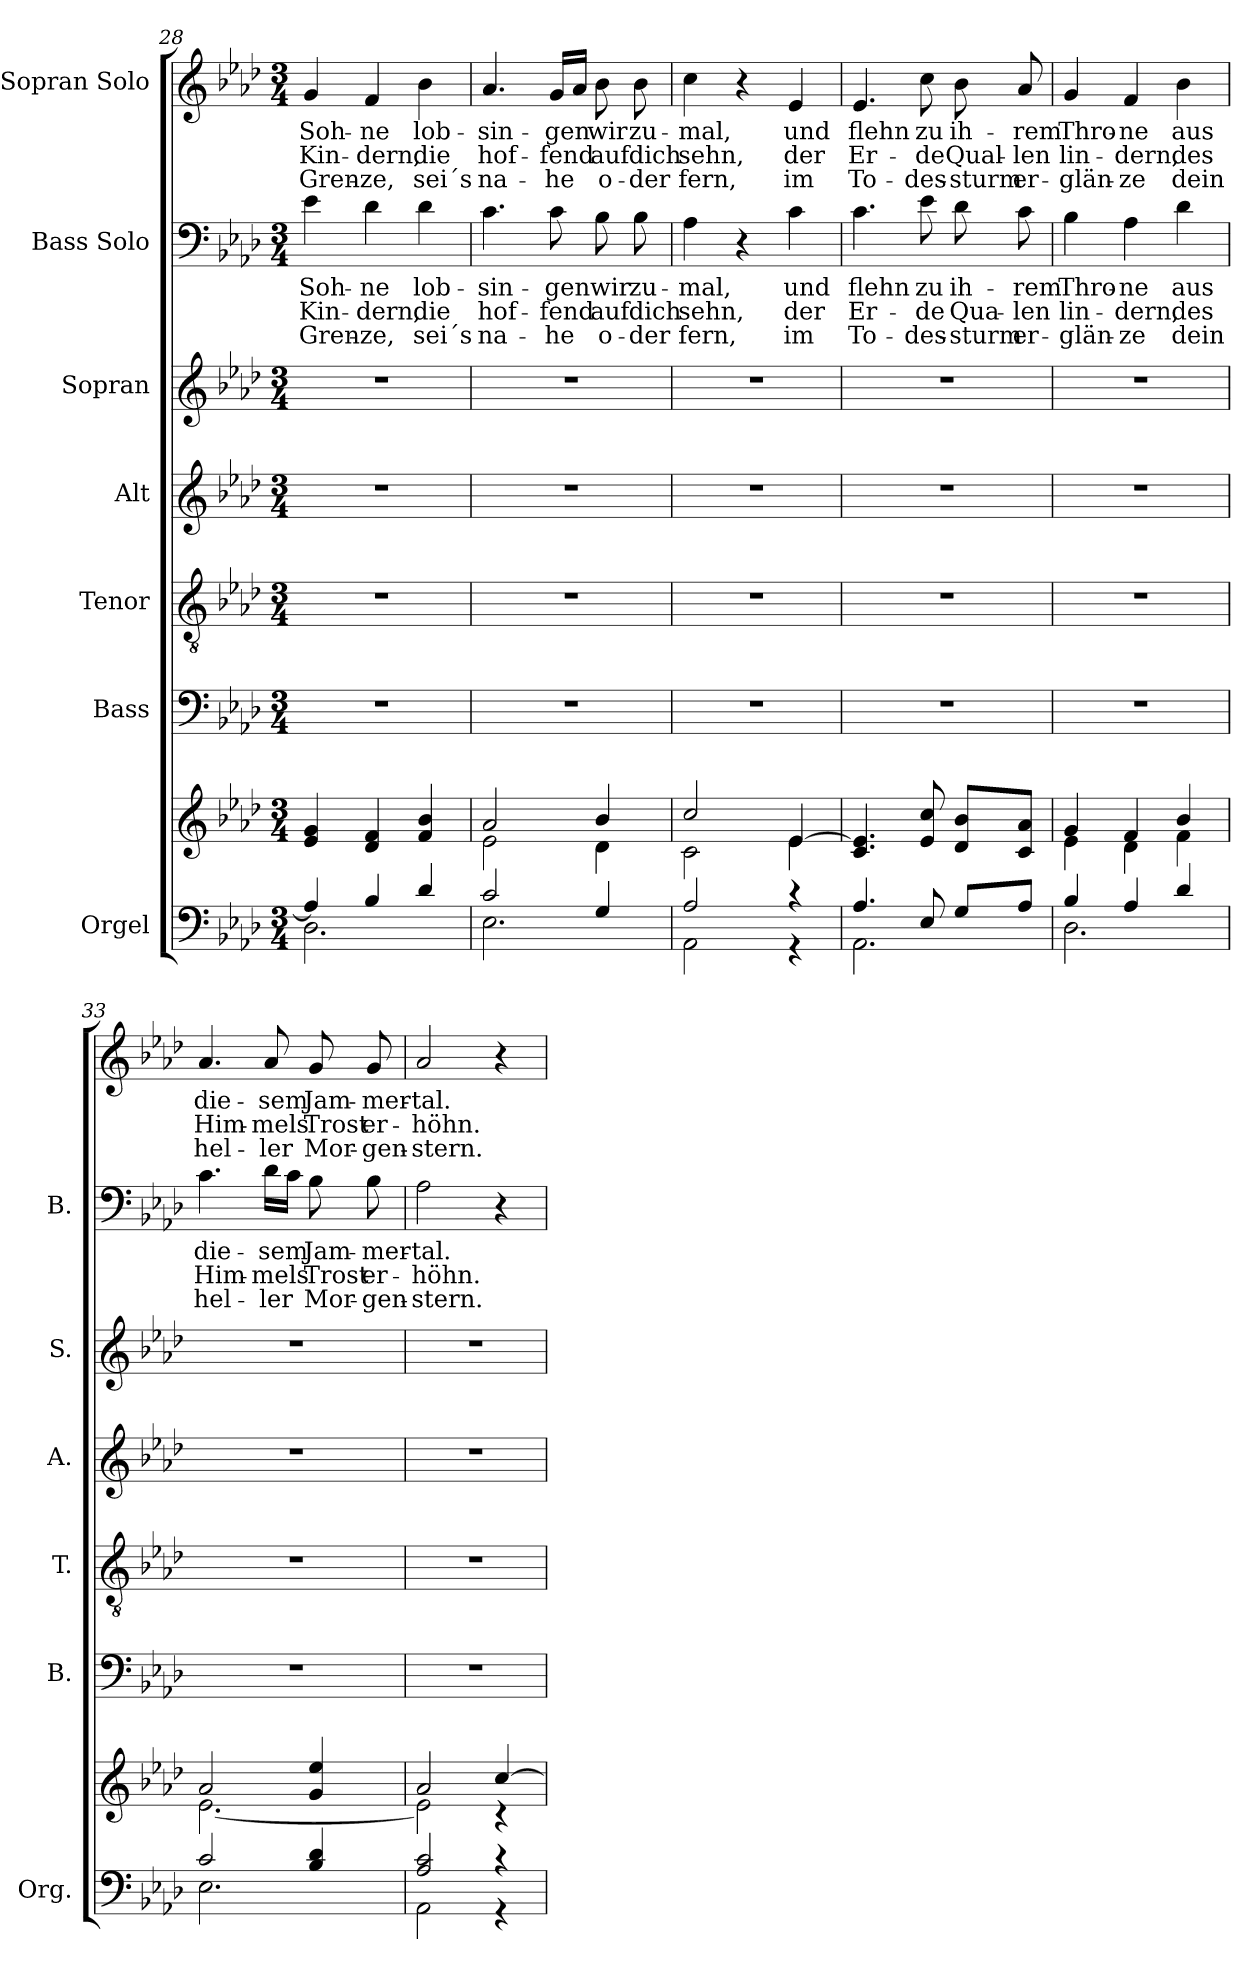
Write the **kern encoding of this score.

**kern	**kern	**kern	**kern	**kern	**kern	**kern	**text	**text	**text	**kern	**text	**text	**text
*part7	*part7	*part6	*part5	*part4	*part3	*part2	*part2	*part2	*part2	*part1	*part1	*part1	*part1
*staff8	*staff7	*staff6	*staff5	*staff4	*staff3	*staff2	*staff2	*staff2	*staff2	*staff1	*staff1	*staff1	*staff1
*I"Orgel	*	*I"Bass	*I"Tenor	*I"Alt	*I"Sopran	*I"Bass Solo	*	*	*	*I"Sopran Solo	*	*	*
*I'Org.	*	*I'B.	*I'T.	*I'A.	*I'S.	*I'B.	*	*	*	*	*	*	*
!!LO:PB:g=z
*clefF4	*clefG2	*clefF4	*clefGv2	*clefG2	*clefG2	*clefF4	*	*	*	*clefG2	*	*	*
*k[b-e-a-d-]	*k[b-e-a-d-]	*k[b-e-a-d-]	*k[b-e-a-d-]	*k[b-e-a-d-]	*k[b-e-a-d-]	*k[b-e-a-d-]	*	*	*	*k[b-e-a-d-]	*	*	*
*A-:	*A-:	*A-:	*A-:	*A-:	*A-:	*A-:	*	*	*	*A-:	*	*	*
*M3/4	*M3/4	*M3/4	*M3/4	*M3/4	*M3/4	*M3/4	*	*	*	*M3/4	*	*	*
=28	=28	=28	=28	=28	=28	=28	=28	=28	=28	=28	=28	=28	=28
*^	*	*	*	*	*	*	*	*	*	*	*	*	*
!	!	!	!	!	!	!	!	!LO:LY:b	!LO:LY:b	!LO:LY:b	!	!LO:LY:b	!LO:LY:b	!LO:LY:b
4A-/]	2.D-\	4e-/ 4g/	2.r	2.r	2.r	2.r	4e-\	Soh-	Kin-	Gren-	4g/	Soh-	Kin-	Gren-
!	!	!	!	!	!	!	!	!LO:LY:b	!LO:LY:b	!LO:LY:b	!	!LO:LY:b	!LO:LY:b	!LO:LY:b
4B-/	.	4d-/ 4f/	.	.	.	.	4d-\	-ne	-dern,	-ze,	4f/	-ne	-dern,	-ze,
!	!	!	!	!	!	!	!	!LO:LY:b	!LO:LY:b	!LO:LY:b	!	!LO:LY:b	!LO:LY:b	!LO:LY:b
4d-/	.	4f/ 4b-/	.	.	.	.	4d-\	lob-	die	sei´s	4b-\	lob-	die	sei´s
=29	=29	=29	=29	=29	=29	=29	=29	=29	=29	=29	=29	=29	=29	=29
*	*	*^	*	*	*	*	*	*	*	*	*	*	*	*
!	!	!	!	!	!	!	!	!	!LO:LY:b	!LO:LY:b	!LO:LY:b	!	!LO:LY:b	!LO:LY:b	!LO:LY:b
2c/	2.E-\	2a-/	2e-\	2.r	2.r	2.r	2.r	4.c\	-sin-	hof-	na-	4.a-/	-sin-	hof-	na-
!	!	!	!	!	!	!	!	!	!LO:LY:b	!LO:LY:b	!LO:LY:b	!	!LO:LY:b	!LO:LY:b	!LO:LY:b
.	.	.	.	.	.	.	.	8c\	-gen	-fend	-he	16g/LL	-gen	-fend	-he
.	.	.	.	.	.	.	.	.	.	.	.	16a-/JJ	.	.	.
!	!	!	!	!	!	!	!	!	!LO:LY:b	!LO:LY:b	!LO:LY:b	!	!LO:LY:b	!LO:LY:b	!LO:LY:b
4G/	.	4b-/	4d-\	.	.	.	.	8B-\	wir	auf	o-	8b-\	wir	auf	o-
!	!	!	!	!	!	!	!	!	!LO:LY:b	!LO:LY:b	!LO:LY:b	!	!LO:LY:b	!LO:LY:b	!LO:LY:b
.	.	.	.	.	.	.	.	8B-\	zu-	dich	-der	8b-\	zu-	dich	-der
=30	=30	=30	=30	=30	=30	=30	=30	=30	=30	=30	=30	=30	=30	=30	=30
!	!	!	!	!	!	!	!	!	!LO:LY:b	!LO:LY:b	!LO:LY:b	!	!LO:LY:b	!LO:LY:b	!LO:LY:b
2A-/	2AA-\	2cc/	2c\	2.r	2.r	2.r	2.r	4A-\	-mal,	sehn,	fern,	4cc\	-mal,	sehn,	fern,
.	.	.	.	.	.	.	.	4r	.	.	.	4r	.	.	.
!	!	!	!	!	!	!	!	!	!LO:LY:b	!LO:LY:b	!LO:LY:b	!	!LO:LY:b	!LO:LY:b	!LO:LY:b
4r	4r	[>4e-/	4e-\	.	.	.	.	4c\	und	der	im	4e-/	und	der	im
=31	=31	=31	=31	=31	=31	=31	=31	=31	=31	=31	=31	=31	=31	=31	=31
!	!	!	!	!	!	!	!	!	!LO:LY:b	!LO:LY:b	!LO:LY:b	!	!LO:LY:b	!LO:LY:b	!LO:LY:b
*	*	*v	*v	*	*	*	*	*	*	*	*	*	*	*	*
4.A-/	2.AA-\	4.c/ 4.e-/]	2.r	2.r	2.r	2.r	4.c\	flehn	Er-	To-	4.e-/	flehn	Er-	To-
!	!	!	!	!	!	!	!	!LO:LY:b	!LO:LY:b	!LO:LY:b	!	!LO:LY:b	!LO:LY:b	!LO:LY:b
8E-/	.	8e-/ 8cc/	.	.	.	.	8e-\	zu	-de	-des-	8cc\	zu	-de	-des-
!	!	!	!	!	!	!	!	!LO:LY:b	!LO:LY:b	!LO:LY:b	!	!LO:LY:b	!LO:LY:b	!LO:LY:b
8G/L	.	8d-/ 8b-/L	.	.	.	.	8d-\	ih-	Qua-	-sturm	8b-\	ih-	Qual-	-sturm
!	!	!	!	!	!	!	!	!LO:LY:b	!LO:LY:b	!LO:LY:b	!	!LO:LY:b	!LO:LY:b	!LO:LY:b
8A-/J	.	8c/ 8a-/J	.	.	.	.	8c\	-rem	-len	er-	8a-/	-rem	-len	er-
!!LO:PB:g=z
=32	=32	=32	=32	=32	=32	=32	=32	=32	=32	=32	=32	=32	=32	=32
*	*	*^	*	*	*	*	*	*	*	*	*	*	*	*
!	!	!	!	!	!	!	!	!	!LO:LY:b	!LO:LY:b	!LO:LY:b	!	!LO:LY:b	!LO:LY:b	!LO:LY:b
4B-/	2.D-\	4g/	4e-\	2.r	2.r	2.r	2.r	4B-\	Thro-	lin-	-glän-	4g/	Thro-	lin-	-glän-
!	!	!	!	!	!	!	!	!	!LO:LY:b	!LO:LY:b	!LO:LY:b	!	!LO:LY:b	!LO:LY:b	!LO:LY:b
4A-/	.	4f/	4d-\	.	.	.	.	4A-\	-ne	-dern,	-ze	4f/	-ne	-dern,	-ze
!	!	!	!	!	!	!	!	!	!LO:LY:b	!LO:LY:b	!LO:LY:b	!	!LO:LY:b	!LO:LY:b	!LO:LY:b
4d-/	.	4b-/	4f\	.	.	.	.	4d-\	aus	des	dein	4b-\	aus	des	dein
=33	=33	=33	=33	=33	=33	=33	=33	=33	=33	=33	=33	=33	=33	=33	=33
!	!	!	!	!	!	!	!	!	!LO:LY:b	!LO:LY:b	!LO:LY:b	!	!LO:LY:b	!LO:LY:b	!LO:LY:b
2c/	2.E-\	2a-/	[<2.e-\	2.r	2.r	2.r	2.r	4.c\	die-	Him-	hel-	4.a-/	die-	Him-	hel-
!	!	!	!	!	!	!	!	!	!LO:LY:b	!LO:LY:b	!LO:LY:b	!	!LO:LY:b	!LO:LY:b	!LO:LY:b
.	.	.	.	.	.	.	.	16d-\LL	-sem	-mels	-ler	8a-/	-sem	-mels	-ler
.	.	.	.	.	.	.	.	16c\JJ	.	.	.	.	.	.	.
!	!	!	!	!	!	!	!	!	!LO:LY:b	!LO:LY:b	!LO:LY:b	!	!LO:LY:b	!LO:LY:b	!LO:LY:b
4B-/ 4d-/	.	4g/ 4ee-/	.	.	.	.	.	8B-\	Jam-	Trost	Mor-	8g/	Jam-	Trost	Mor-
!	!	!	!	!	!	!	!	!	!LO:LY:b	!LO:LY:b	!LO:LY:b	!	!LO:LY:b	!LO:LY:b	!LO:LY:b
.	.	.	.	.	.	.	.	8B-\	-mer-	er-	-gen-	8g/	-mer-	er-	-gen-
=34	=34	=34	=34	=34	=34	=34	=34	=34	=34	=34	=34	=34	=34	=34	=34
!	!	!	!	!	!	!	!	!	!LO:LY:b	!LO:LY:b	!LO:LY:b	!	!LO:LY:b	!LO:LY:b	!LO:LY:b
2A-/ 2c/	2AA-\	2a-/	2e-\]	2.r	2.r	2.r	2.r	2A-\	-tal.	-höhn.	-stern.	2a-/	-tal.	-höhn.	-stern.
4r	4r	[>4cc/	4rc	.	.	.	.	4r	.	.	.	4r	.	.	.
*v	*v	*	*	*	*	*	*	*	*	*	*	*	*	*	*
*	*v	*v	*	*	*	*	*	*	*	*	*	*	*	*
=	=	=	=	=	=	=	=	=	=	=	=	=	=
*-	*-	*-	*-	*-	*-	*-	*-	*-	*-	*-	*-	*-	*-
